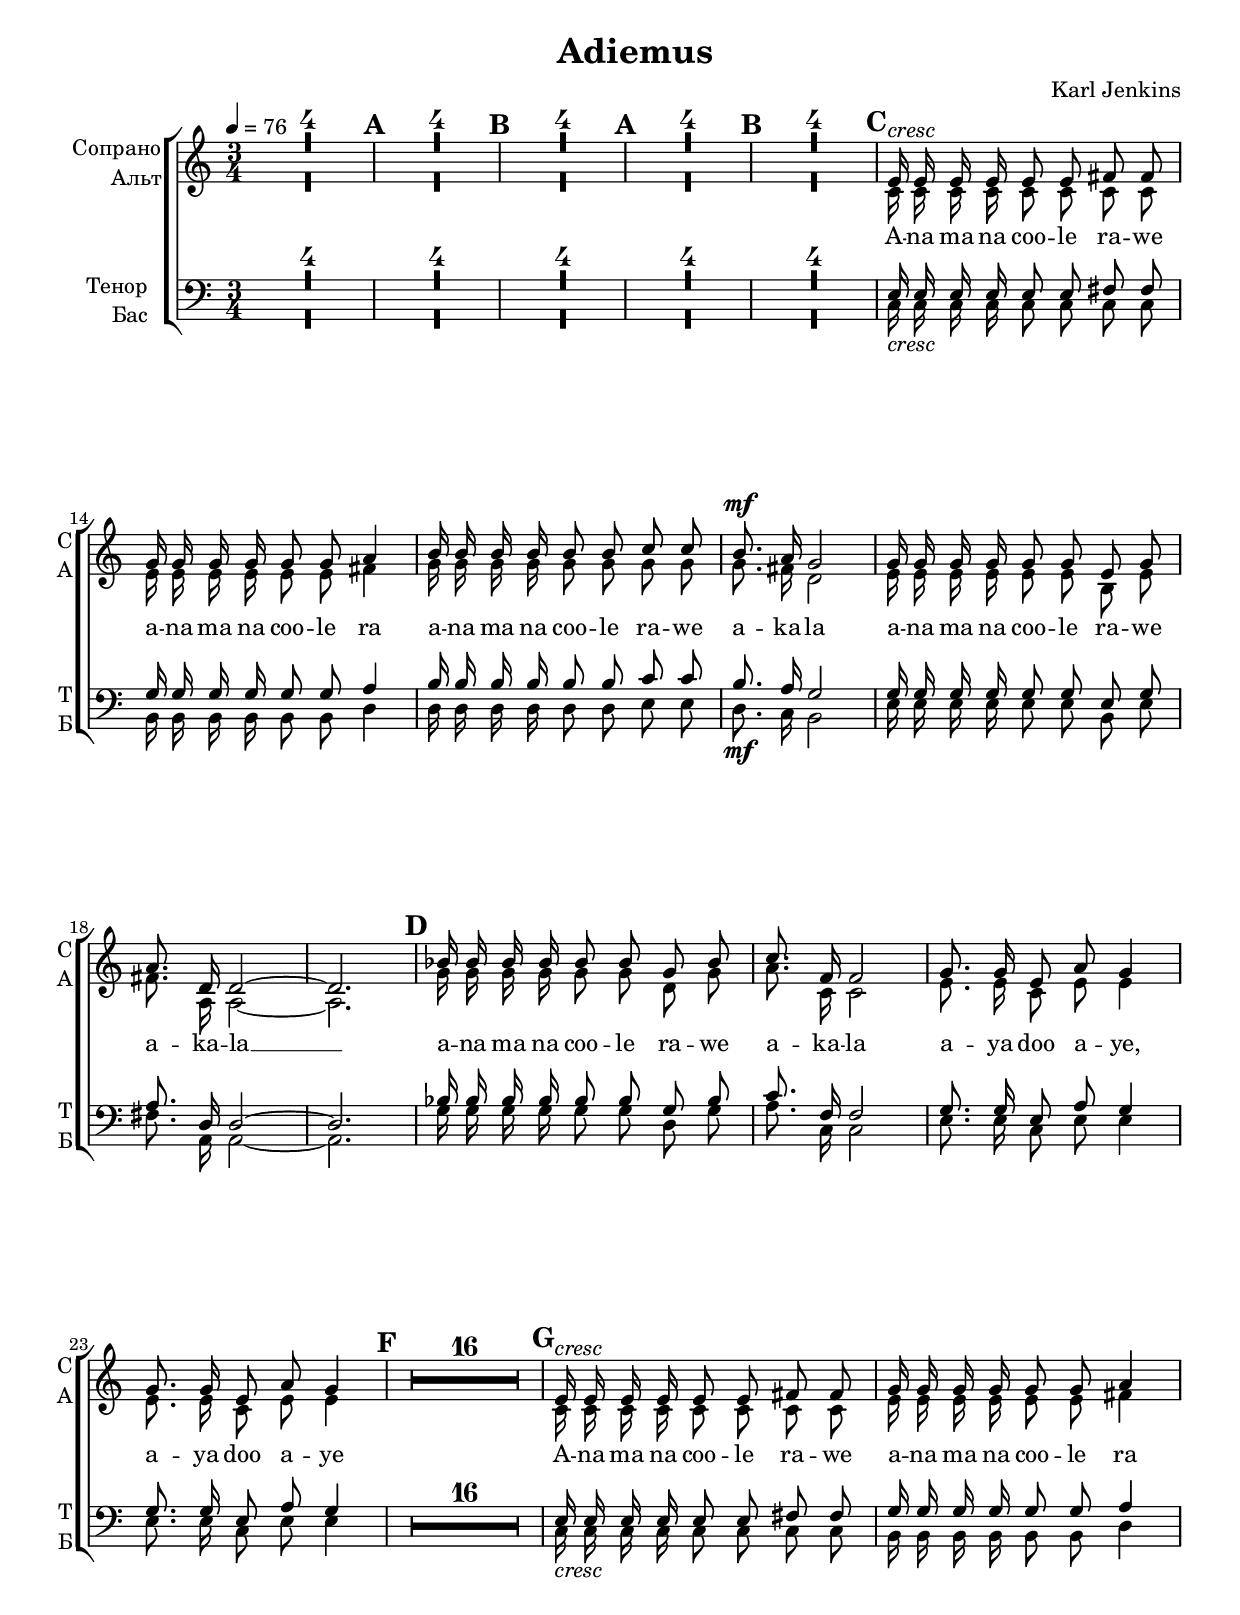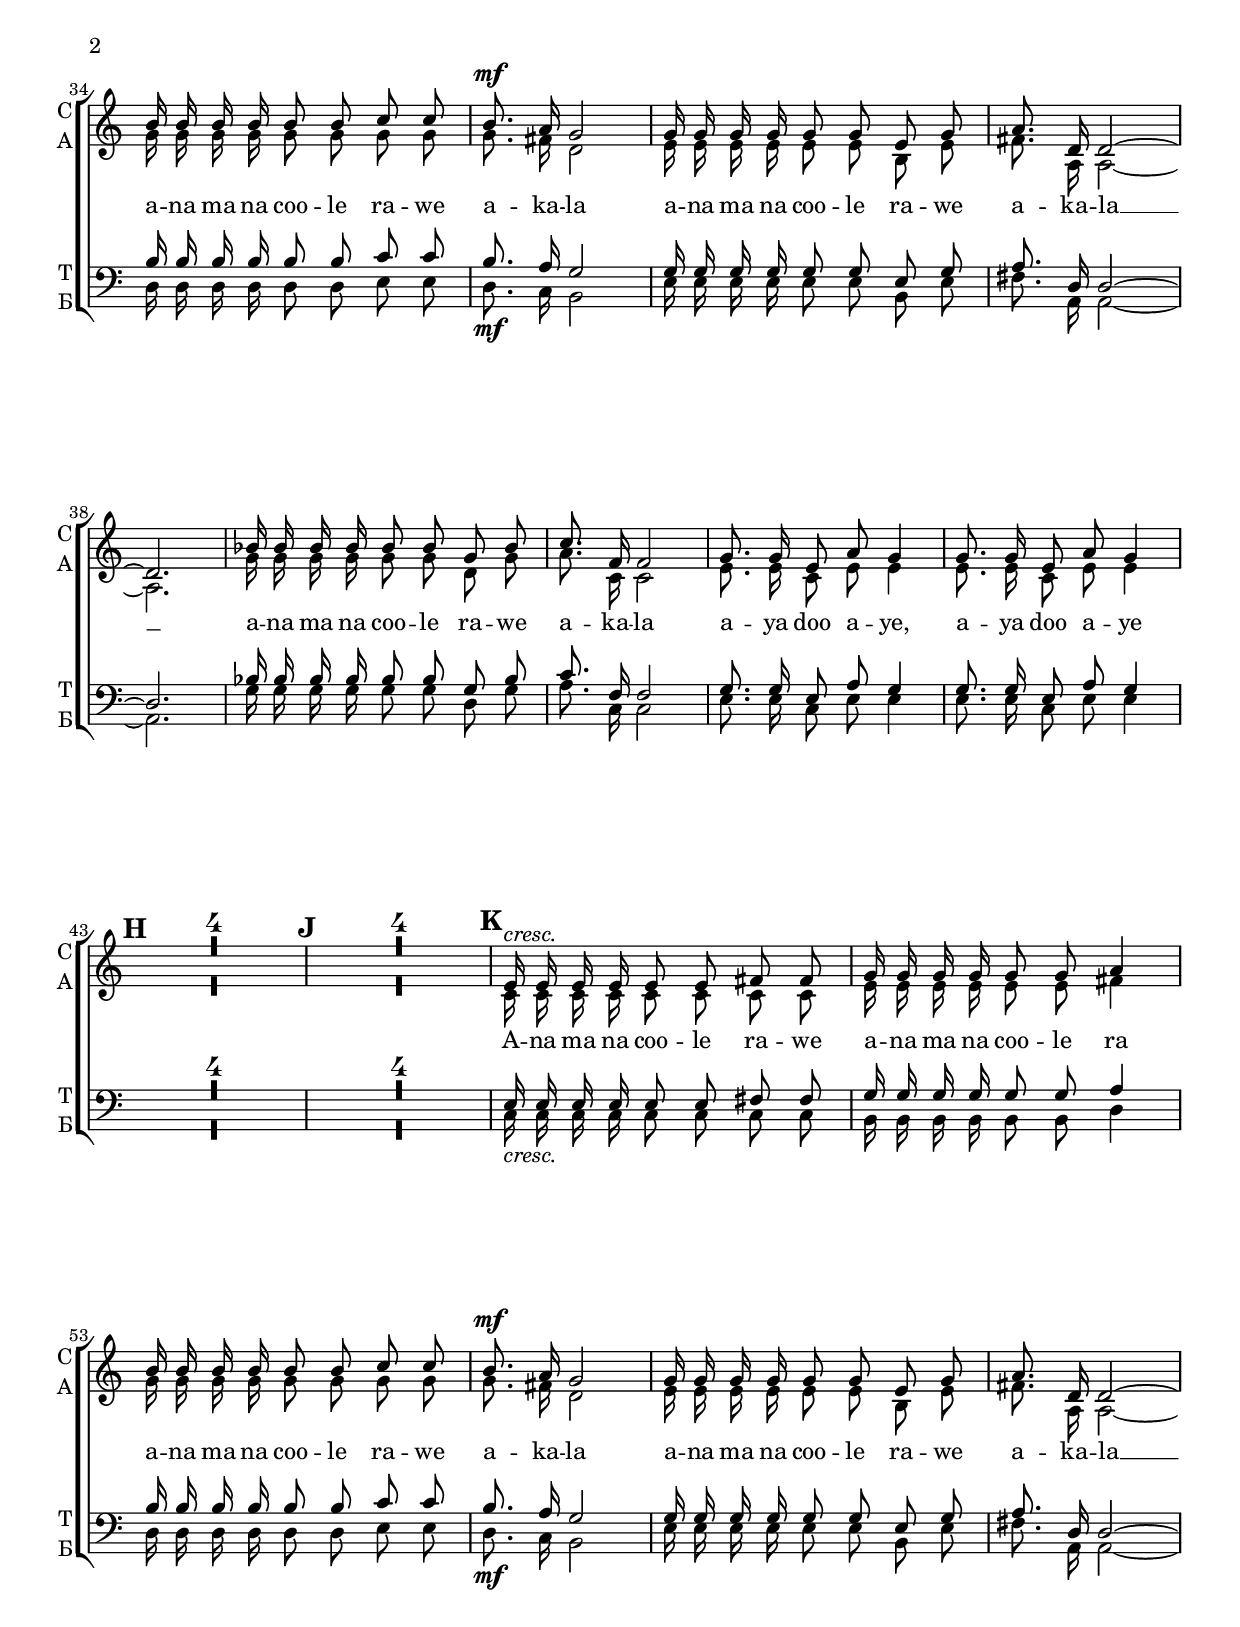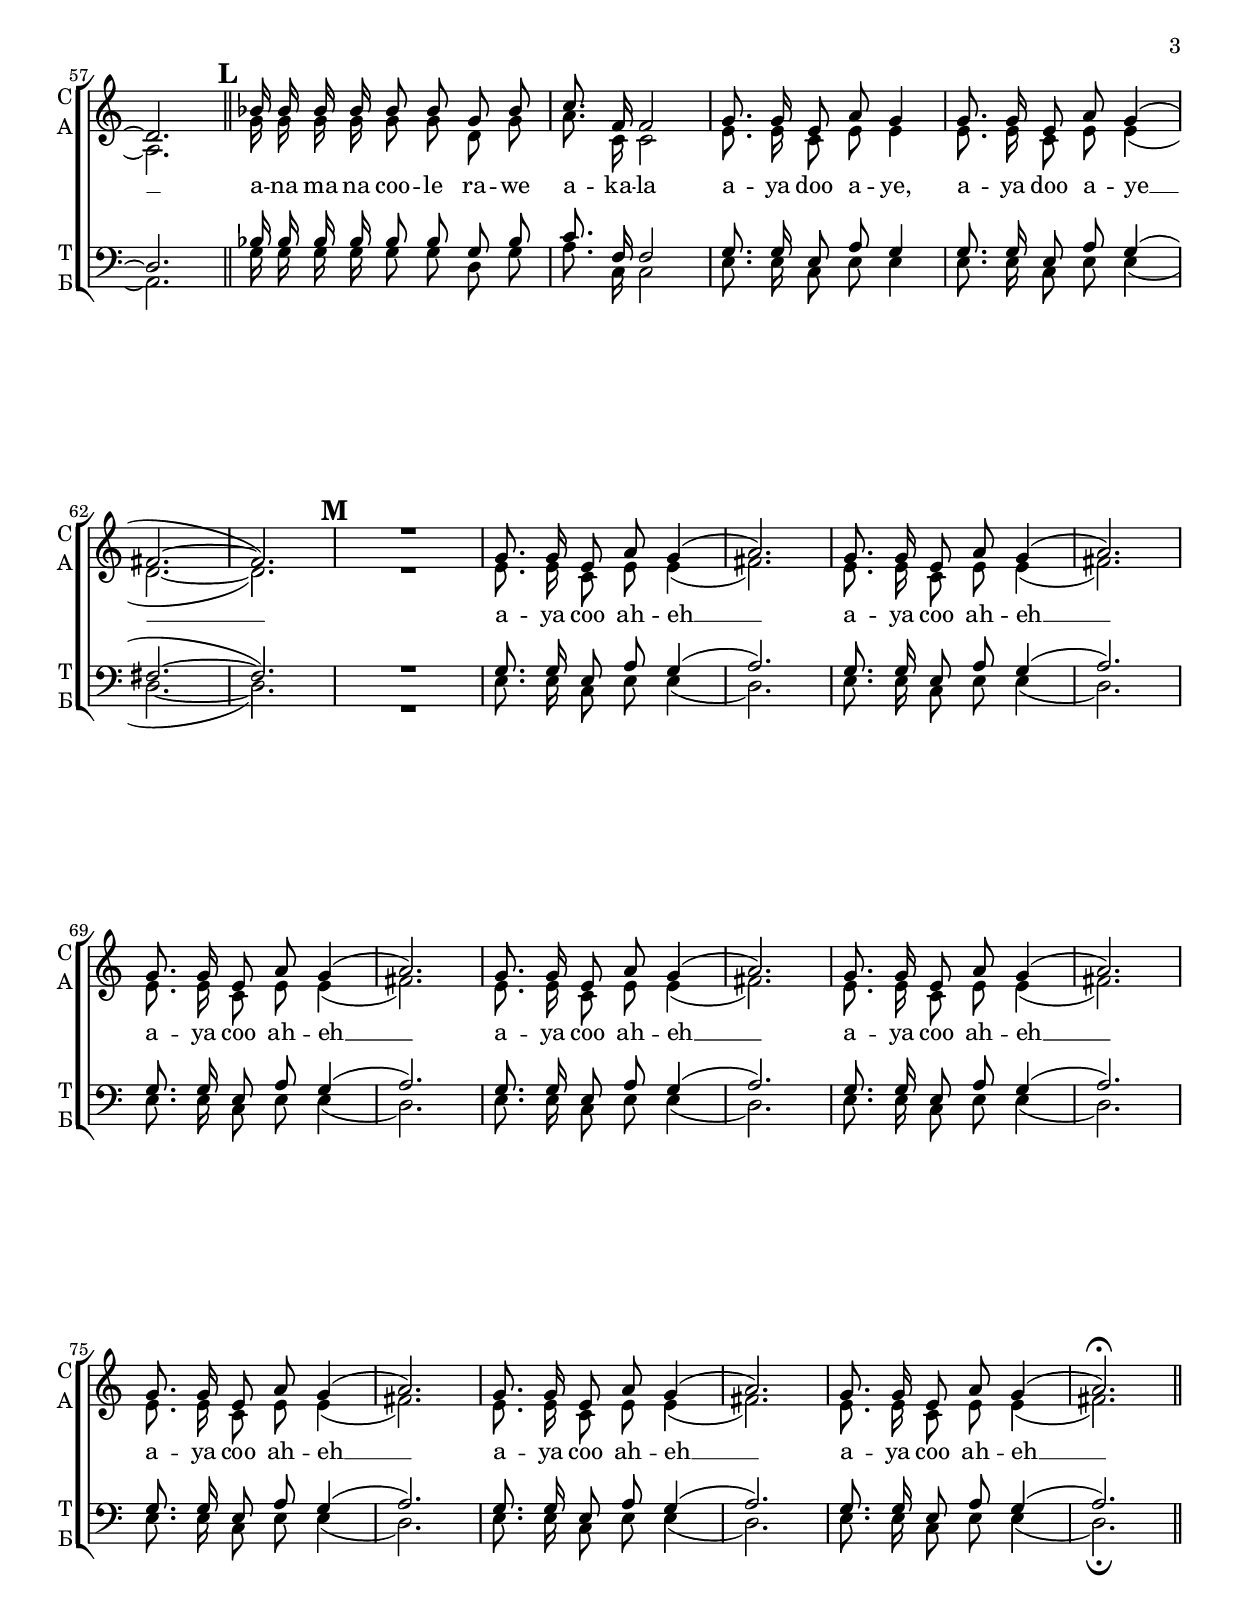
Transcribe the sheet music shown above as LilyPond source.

\version "2.18.2"

% закомментируйте строку ниже, чтобы получался pdf с навигацией
#(ly:set-option 'point-and-click #f)
#(ly:set-option 'midi-extension "mid")
#(set-default-paper-size "a4")
#(set-global-staff-size 19)

\header {
  title = "Adiemus"
  composer = "Karl Jenkins"
  % Удалить строку версии LilyPond 
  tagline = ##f
}

global = {
  \key c \major
  \time 3/4
  \numericTimeSignature
  \autoBeamOff
  \set Score.skipBars = ##t
  \set Score.markFormatter = #format-mark-box-alphabet
  %\override BreathingSign.text = \markup { \musicglyph #"scripts.tickmark" }
}

abr = { \break }
%abr = {}

pbr = {\pageBreak}

pbr={}

% вместо знака альтерации однократно пишем текст сбоку от ноты (голос)
aside =  #(define-music-function 
           (parser location  x-y text)
           (pair? markup?)
           #{
              \once \override Accidental.extra-offset = #x-y
              \once \override Accidental.stencil = #ly:text-interface::print
              \once \override Accidental.text = \markup {\rotate #90 \rounded-box \pad-x #2 #text } 
           #}
           )


sopvoice = \relative c' {
  \global
  \tempo 4=76
  \dynamicUp
%  \override Score.BarNumber.break-visibility = #end-of-line-invisible
%  \set Score.barNumberVisibility = #(every-nth-bar-number-visible 2)
   R2.*4
  \mark #1
  R2.*4
  \mark #2
  R2.*4
  \mark #1
  \set Score.currentBarNumber = #5
  R2.*4
  \mark #2
  R2.*4
  
  \mark \default
    e16^\markup\italic"cresc" e e e e8 e fis fis |
  g16 g g g g8 g a4 |
  b16 b b b b8 b c c |
  b8.\mf a16 g2 |
  g16 g g g g8 g e g |
  a8. d,16 d2~ |
  d2.
  \mark \default bes'16 bes bes bes bes8 bes g bes |
  c8. f,16 f2 |
  g8. g16 e8 a g4 |
  g8. g16 e8 a g4 |
  \mark 6 R2.*16 
  \mark 7 e16^\markup\italic"cresc" e e e e8 e fis fis |
  g16 g g g g8 g a4 |
  b16 b b b b8 b c c |
  b8.\mf a16 g2 |
  g16 g g g g8 g e g |
  a8. d,16 d2~ |
  d2. |
  bes'16 bes bes bes bes8 bes g bes |
  c8. f,16 f2 |
  g8. g16 e8 a g4 |
  
  g8. g16 e8 a g4 |
  \mark 8 R2.*4
  \mark 9 R2.*4 |
  \mark 10 e16^\markup\italic"cresc." e e e e8 e fis fis |
  g16 g g g g8 g a4 |
  b16 b b b b8 b c c |
  b8.\mf a16 g2 |
  g16 g g g g8 g e g |
  a8. d,16 d2~ |
  d2.
  \bar "||" \mark 11 bes'16 bes bes bes bes8 bes g bes |
  c8. f,16 f2 |
  g8. g16 e8 a g4 |
  g8. g16 e8 a g4( |
  fis2.~ |
  fis) |
  \mark 12 R2. |
  g8. g16 e8 a g4( | a2. )
  g8. g16 e8 a g4( | a2. )
  g8. g16 e8 a g4( | a2. )
  g8. g16 e8 a g4( | a2. )
  g8. g16 e8 a g4( | a2. )
  g8. g16 e8 a g4( | a2. )
  g8. g16 e8 a g4( | a2. )
  g8. g16 e8 a g4( | a2.\fermata )
  \bar "||"
}


altvoice = \relative c' {
  \global
  \dynamicDown
   R2.*4
  
    R2.*8
    R2.*8
  
  
  c16 c c c c8 c c c 
  e16 e e e e8 e fis4 |
  g16 g g g g8 g g g |
  g8. fis16 d2 |
  e16 e e e e8 e b e |
  fis8. a,16 a2~ |
  a2. |
  g'16 g g g g8 g d g |
  a8. c,16 c2 |
  e8. e16 c8 e e4 |
  e8. e16 c8 e e4 |
  R2.*16
  \set Score.currentBarNumber = #32
  c16 c c c c8 c c c |
  e16 e e e e8 e fis4 |
  g16 g g g g8 g g g |
  g8. fis16 d2 |
  e16 e e e e8 e b e |
  fis8. a,16 a2~ |
  a2. |
  g'16 g g g g8 g d g |
  a8. c,16 c2 |
  e8. e16 c8 e e4
  
  e8. e16 c8 e e4 |
  R2.*4
  R2.*4
  c16 c c c c8 c c c |
  e16 e e e e8 e fis4 |
  g16 g g g g8 g g g |
  g8. fis16 d2 |
  e16 e e e e8 e b e |
  fis8. a,16 a2~ |
  a2.
  g'16 g g g g8 g d g |
  a8. c,16 c2 |
  e8. e16 c8 e e4
  e8. e16 c8 e e4( d2.~ d) |
  R2.
 e8. e16 c8 e e4( fis2.)
 e8. e16 c8 e e4( fis2.)
 e8. e16 c8 e e4( fis2.)
 e8. e16 c8 e e4( fis2.)
 e8. e16 c8 e e4( fis2.)
 e8. e16 c8 e e4( fis2.)
 e8. e16 c8 e e4( fis2.)
 e8. e16 c8 e e4( fis2. )
}


tenorvoice = \relative c {
  \global
  \dynamicDown
  R2.*4
  
    R2.*8
    R2.*8
  
  e16_\markup\italic"cresc" e e e e8 e fis fis |
  g16 g g g g8 g a4 |
  b16 b b b b8 b c c |
  b8.\mf a16 g2 |
  g16 g g g g8 g e g |
  a8. d,16 d2~ |
  d2.
  bes'16 bes bes bes bes8 bes g bes |
  c8. f,16 f2 |
  g8. g16 e8 a g4 |
  g8. g16 e8 a g4 |
  R2.*16 
  e16_\markup\italic"cresc" e e e e8 e fis fis |
  g16 g g g g8 g a4 |
  b16 b b b b8 b c c |
  b8.\mf a16 g2 |
  g16 g g g g8 g e g |
  a8. d,16 d2~ |
  d2. |
  bes'16 bes bes bes bes8 bes g bes |
  c8. f,16 f2 |
  g8. g16 e8 a g4 |
  
  g8. g16 e8 a g4 |
  R2.*4
  R2.*4 |
  e16_\markup\italic"cresc." e e e e8 e fis fis |
  g16 g g g g8 g a4 |
  b16 b b b b8 b c c |
  b8.\mf a16 g2 |
  g16 g g g g8 g e g |
  a8. d,16 d2~ |
  d2.
  \bar "||" bes'16 bes bes bes bes8 bes g bes |
  c8. f,16 f2 |
  g8. g16 e8 a g4 |
  g8. g16 e8 a g4( |
  fis2.~ |
  fis) |
  R2. |
  g8. g16 e8 a g4( | a2. )
  g8. g16 e8 a g4( | a2. )
  g8. g16 e8 a g4( | a2. )
  g8. g16 e8 a g4( | a2. )
  g8. g16 e8 a g4( | a2. )
  g8. g16 e8 a g4( | a2. )
  g8. g16 e8 a g4( | a2. )
  g8. g16 e8 a g4( | a2. )
  \bar "||"
 
}


bassvoice = \relative c {
  \global
  \dynamicUp
   R2.*4
   
    R2.*8
    R2.*8
  
  c16 c c c c8 c c c 
  b16 b b b b8 b d4 |
  d16 d d d d8 d e e |
  d8. c16 b2 |
  e16 e e e e8 e b e |
  fis8. a,16 a2~ |
  a2. |
  g'16 g g g g8 g d g |
  a8. c,16 c2 |
  e8. e16 c8 e e4 |
  e8. e16 c8 e e4 |
   R2.*16 
  c16 c c c c8 c c c |
  b16 b b b b8 b d4 |
  d16 d d d d8 d e e |
  d8. c16 b2 |
  e16 e e e e8 e b e |
  fis8. a,16 a2~ |
  a2. |
  g'16 g g g g8 g d g |
  a8. c,16 c2 |
  e8. e16 c8 e e4
  
  e8. e16 c8 e e4 |
  R2.*4
  R2.*4
  c16 c c c c8 c c c |
  b16 b b b b8 b d4 |
  d16 d d d d8 d e e |
  d8. c16 b2 |
  e16 e e e e8 e b e |
  fis8. a,16 a2~ |
  a2.
  g'16 g g g g8 g d g |
  a8. c,16 c2 |
  e8. e16 c8 e e4
  e8. e16 c8 e e4( d2.~ d) |
  R2.
  e8. e16 c8 e e4( d2.)
 e8. e16 c8 e e4( d2.)
 e8. e16 c8 e e4( d2.)
 e8. e16 c8 e e4( d2.)
 e8. e16 c8 e e4( d2.)
 e8. e16 c8 e e4( d2.)
 e8. e16 c8 e e4( d2.)
 e8. e16 c8 e e4( d2.\fermata )
}

ijLyrics = {
  \override Lyrics.LyricText #'font-shape = #'italic
}

normalLyrics = {
  \revert Lyrics.LyricText #'font-shape
}

lyricscore = \lyricmode {
  A -- na ma na coo -- le ra -- we a -- na ma na coo -- le ra
  a -- na ma na coo -- le ra -- we a -- ka -- la
  a -- na ma na coo -- le ra -- we a -- ka -- la __
  a -- na ma na coo -- le ra -- we a -- ka -- la a -- ya doo a -- ye, a -- ya doo a -- ye
  
  A -- na ma na coo -- le ra -- we a -- na ma na coo -- le ra
  a -- na ma na coo -- le ra -- we a -- ka -- la
  a -- na ma na coo -- le ra -- we a -- ka -- la __
  a -- na ma na coo -- le ra -- we a -- ka -- la a -- ya doo a -- ye, a -- ya doo a -- ye
  
  A -- na ma na coo -- le ra -- we a -- na ma na coo -- le ra
  a -- na ma na coo -- le ra -- we a -- ka -- la
  a -- na ma na coo -- le ra -- we a -- ka -- la __
  a -- na ma na coo -- le ra -- we a -- ka -- la a -- ya doo a -- ye, a -- ya doo a -- ye __
  a -- ya coo ah -- eh __
   a -- ya coo ah -- eh __
    a -- ya coo ah -- eh __
     a -- ya coo ah -- eh __
      a -- ya coo ah -- eh __
       a -- ya coo ah -- eh __
        a -- ya coo ah -- eh __
         a -- ya coo ah -- eh __
}


lyricsbass = \lyricmode {
  A -- na ma na coo -- le ra -- we a -- na ma na coo -- le ra
  a -- na ma na coo -- le ra -- we a -- ka -- la
  a -- na ma na coo -- le ra -- we a -- ka -- la
  a -- na ma na coo -- le ra -- we a -- ka -- la a -- ya doo a -- ye, a -- ya doo a -- ye
  
  A -- na ma na coo -- le ra -- we a -- na ma na coo -- le ra
  a -- na ma na coo -- le ra -- we a -- ka -- la
  a -- na ma na coo -- le ra -- we a -- ka -- la
  a -- na ma na coo -- le ra -- we a -- ka -- la a -- ya doo a -- ye, a -- ya doo a -- ye
  
  A -- na ma na coo -- le ra -- we a -- na ma na coo -- le ra
  a -- na ma na coo -- le ra -- we a -- ka -- la
  a -- na ma na coo -- le ra -- we a -- ka -- la
  a -- na ma na coo -- le ra -- we a -- ka -- la a -- ya doo a -- ye, a -- ya doo a -- ye __
  a -- ya coo ah -- eh __
   a -- ya coo ah -- eh __
    a -- ya coo ah -- eh __
     a -- ya coo ah -- eh __
      a -- ya coo ah -- eh __
       a -- ya coo ah -- eh __
        a -- ya coo ah -- eh __
         a -- ya coo ah -- eh __

}


\bookpart {
  \paper {
  top-margin = 15
  left-margin = 15
  right-margin = 10
  bottom-margin = 15
  indent = 15
%  ragged-bottom = ##f
  
%  ragged-last =  ##f
ragged-last-bottom =  ##f
  
}
\score {
  %  \transpose c bes {
    \new ChoirStaff <<
      \new Staff = "upstaff" \with {
        instrumentName = \markup { \right-column { "Сопрано" "Альт"  } }
        shortInstrumentName = \markup { \right-column { "С" "А"  } }
        midiInstrument = "voice oohs"
      } <<
        \new Voice = "soprano" { \voiceOne \sopvoice }
        \new Voice  = "alto" { \voiceTwo \altvoice }
      >> 
      
      \new Lyrics \lyricsto "soprano" { \lyricscore }
  
      \new Staff = "downstaff" \with {
        instrumentName = \markup { \right-column { "Тенор" "Бас" } }
        shortInstrumentName = \markup { \right-column { "Т" "Б" } }
        midiInstrument = "voice oohs"
      } <<
        \new Voice = "tenor" { \voiceOne \clef bass \tenorvoice }
        \new Voice = "bass" { \voiceTwo \bassvoice }
      >>
    %  \new Lyrics \lyricsto "bass" { \lyricsbass }
    >>
    %  }  % transposeµ
  \layout { 
    \context {
      \Score
    }
    \context {
      \Staff \RemoveEmptyStaves
      \override VerticalAxisGroup.remove-first = ##t
    }
  %Metronome_mark_engraver
  }
  \midi {
    \tempo 4=65
  }
}
}

